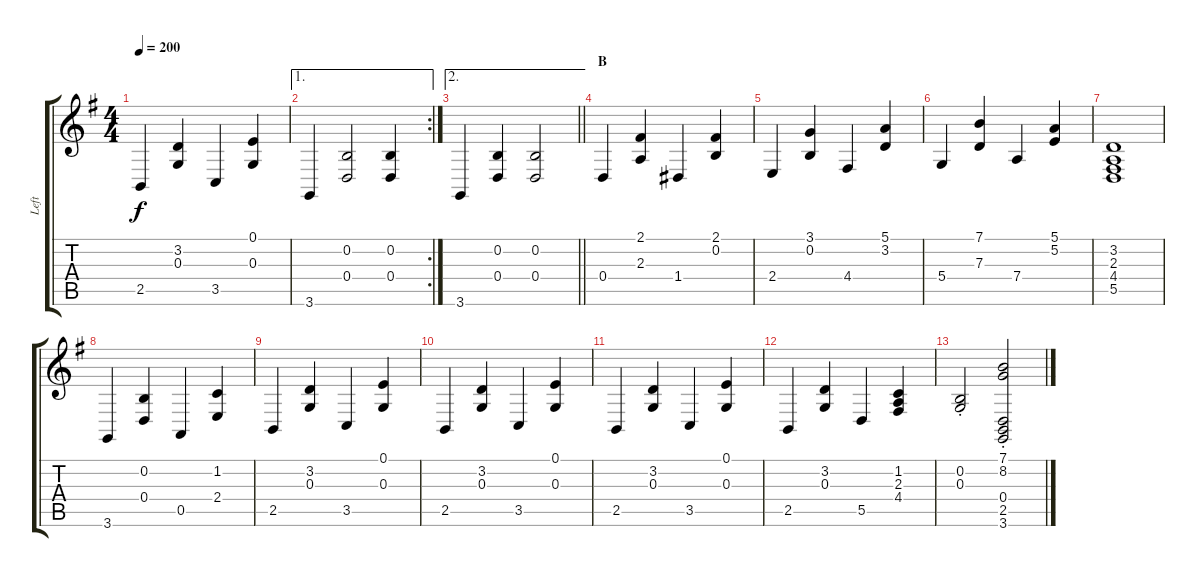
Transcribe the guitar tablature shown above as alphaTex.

\track ("Left" "Left") {instrument acousticgrandpiano}
\staff {score tabs}
\tuning (E4 B3 G3 D3 A2 E2) {hide}
\ts (4 4)
\tempo 200
\clef g2
\ks g
2.5.4{dy f} (3.2 0.3).4 3.5.4 (0.1 0.3).4 |
\ae 1
\rc 2
3.6.4 (0.2 0.4).2 (0.2 0.4).4 |
\ae 2
\barLineRight lightlight
3.6.4 (0.2 0.4).4 (0.2 0.4).2 |
\section ("" "B")
0.4.4 (2.1 2.3).4 1.4.4 (2.1 0.2).4 |
2.4.4 (3.1 0.2).4 4.4.4 (5.1 3.2).4 |
5.4.4 (7.1 7.3).4 7.4.4 (5.1 5.2).4 |
(3.2 2.3 4.4 5.5).1 |
3.6.4 (0.2 0.4).4 0.5.4 (1.2 2.4).4 |
2.5.4 (3.2 0.3).4 3.5.4 (0.1 0.3).4 |
2.5.4 (3.2 0.3).4 3.5.4 (0.1 0.3).4 |
2.5.4 (3.2 0.3).4 3.5.4 (0.1 0.3).4 |
2.5.4 (3.2 0.3).4 5.5.4 (1.2 2.3 4.4).4 |
(0.2{st} 0.3{st}).2 (7.1{st} 8.2{st} 0.4{st} 2.5{st} 3.6{st}).2
